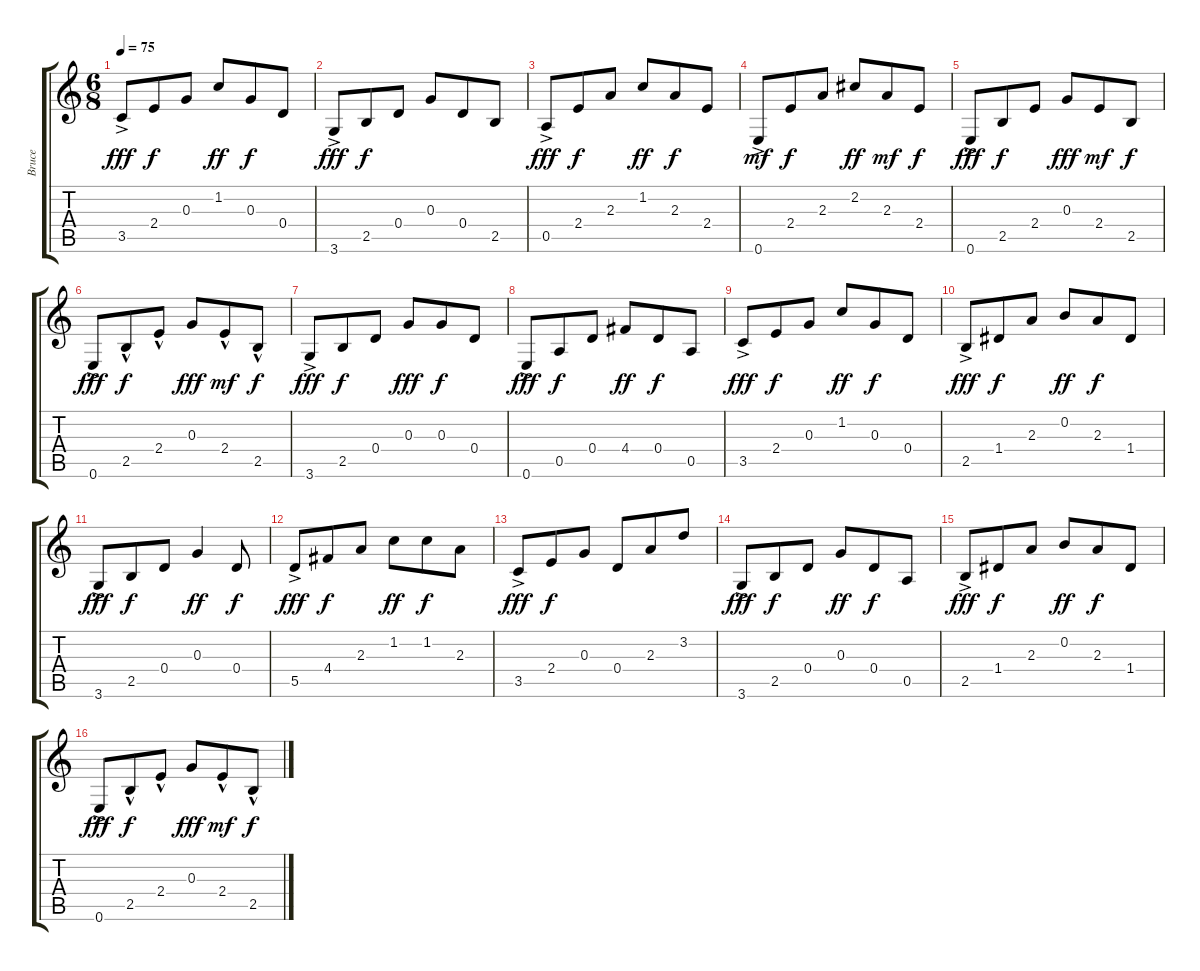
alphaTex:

\track ("Bruce" "Bruce") {instrument acousticguitarsteel}
\staff {score tabs}
\tuning (E4 B3 G3 D3 A2 E2) {hide}
\ts (6 8)
\tempo 75
\clef g2
\ks c
3.5{ac}.8{dy fff} 2.4.8{dy f} 0.3.8 1.2.8{dy ff} 0.3.8{dy f} 0.4.8 |
3.6{ac}.8{dy fff} 2.5.8{dy f} 0.4.8 0.3.8 0.4.8 2.5.8 |
0.5{ac}.8{dy fff} 2.4.8{dy f} 2.3.8 1.2.8{dy ff} 2.3.8{dy f} 2.4.8 |
0.6{ac}.8{dy mf} 2.4.8{dy f} 2.3.8 2.2.8{dy ff} 2.3.8{dy mf} 2.4.8{dy f} |
0.6{ac}.8{dy fff} 2.5.8{dy f} 2.4.8 0.3.8{dy fff} 2.4.8{dy mf} 2.5.8{dy f} |
0.6{ac}.8{dy fff} 2.5{hac}.8{dy f} 2.4{hac}.8 0.3.8{dy fff} 2.4{hac}.8{dy mf} 2.5{hac}.8{dy f} |
3.6{ac}.8{dy fff} 2.5.8{dy f} 0.4.8 0.3.8{dy fff} 0.3.8{dy f} 0.4.8 |
0.6{ac}.8{dy fff} 0.5.8{dy f} 0.4.8 4.4.8{dy ff} 0.4.8{dy f} 0.5.8 |
3.5{ac}.8{dy fff} 2.4.8{dy f} 0.3.8 1.2.8{dy ff} 0.3.8{dy f} 0.4.8 |
2.5{ac}.8{dy fff} 1.4.8{dy f} 2.3.8 0.2.8{dy ff} 2.3.8{dy f} 1.4.8 |
3.6{ac}.8{dy fff} 2.5.8{dy f} 0.4.8 0.3.4{dy ff} 0.4.8{dy f} |
5.5{ac}.8{dy fff} 4.4.8{dy f} 2.3.8 1.2.8{dy ff} 1.2.8{dy f} 2.3.8 |
3.5{ac}.8{dy fff} 2.4.8{dy f} 0.3.8 0.4.8 2.3.8 3.2.8 |
3.6{ac}.8{dy fff} 2.5.8{dy f} 0.4.8 0.3.8{dy ff} 0.4.8{dy f} 0.5.8 |
2.5{ac}.8{dy fff} 1.4.8{dy f} 2.3.8 0.2.8{dy ff} 2.3.8{dy f} 1.4.8 |
0.6{ac}.8{dy fff} 2.5{hac}.8{dy f} 2.4{hac}.8 0.3.8{dy fff} 2.4{hac}.8{dy mf} 2.5{hac}.8{dy f}
